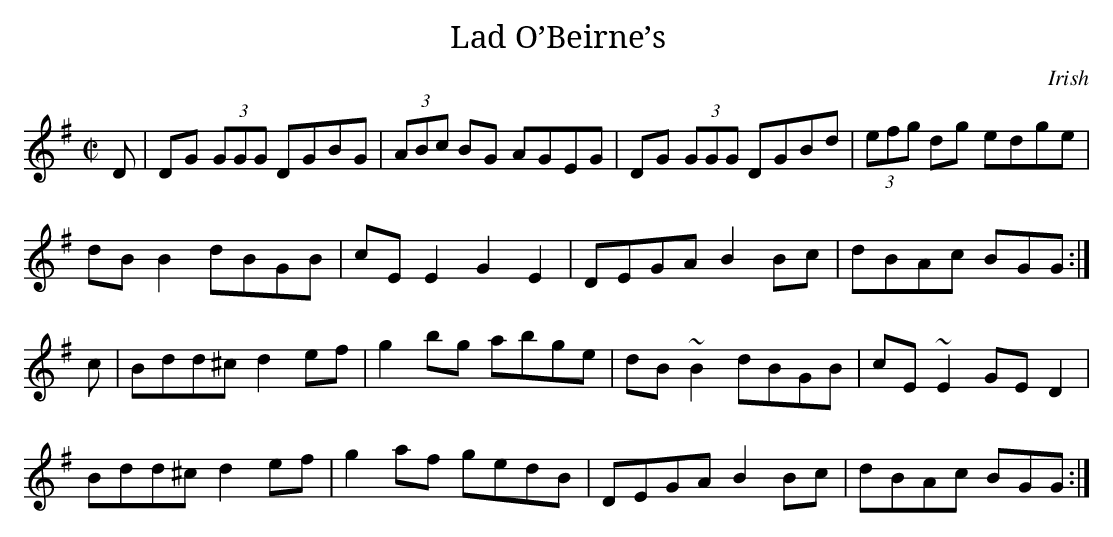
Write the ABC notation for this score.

X:1
T:Lad O’Beirne’s
M:C|
K:G
D | DG (3GGG DGBG | (3ABc BG AGEG | DG (3GGG DGBd | (3efg dg edge |
dB B2 dBGB | cE E2 G2 E2 | DEGA B2 Bc | dBAc BGG :|
c | Bdd^c d2 ef | g2 bg abge | dB ~B2 dBGB | cE ~E2 GE D2 |
Bdd^c d2 ef | g2 af gedB | DEGA B2 Bc | dBAc BGG :|
